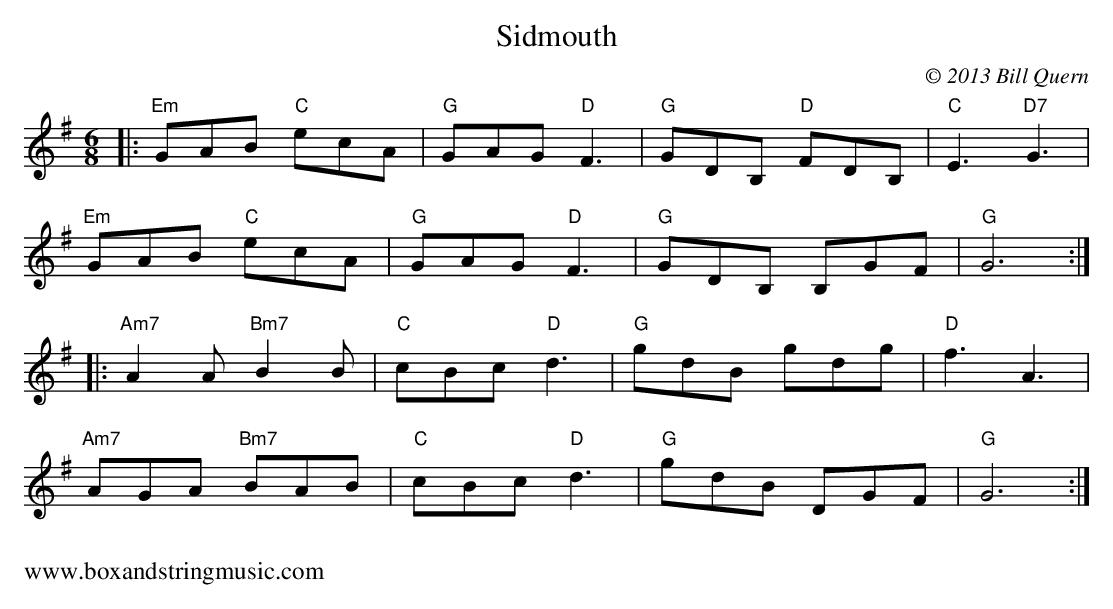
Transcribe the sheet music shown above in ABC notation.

X:1
T:Sidmouth
C:© 2013 Bill Quern
M:6/8
L:1/8
K:G
|:"Em"GAB "C"ecA|"G"GAG "D"F3|"G"GDB, "D"FDB,|"C"E3 "D7"G3|
"Em"GAB "C"ecA|"G"GAG "D"F3|"G"GDB, B,GF|"G"G6:|
|:"Am7"A2A "Bm7"B2B|"C"cBc "D"d3|"G"gdB gdg|"D"f3A3|
"Am7"AGA "Bm7"BAB|"C"cBc "D"d3|"G"gdB DGF|"G"G6:|
